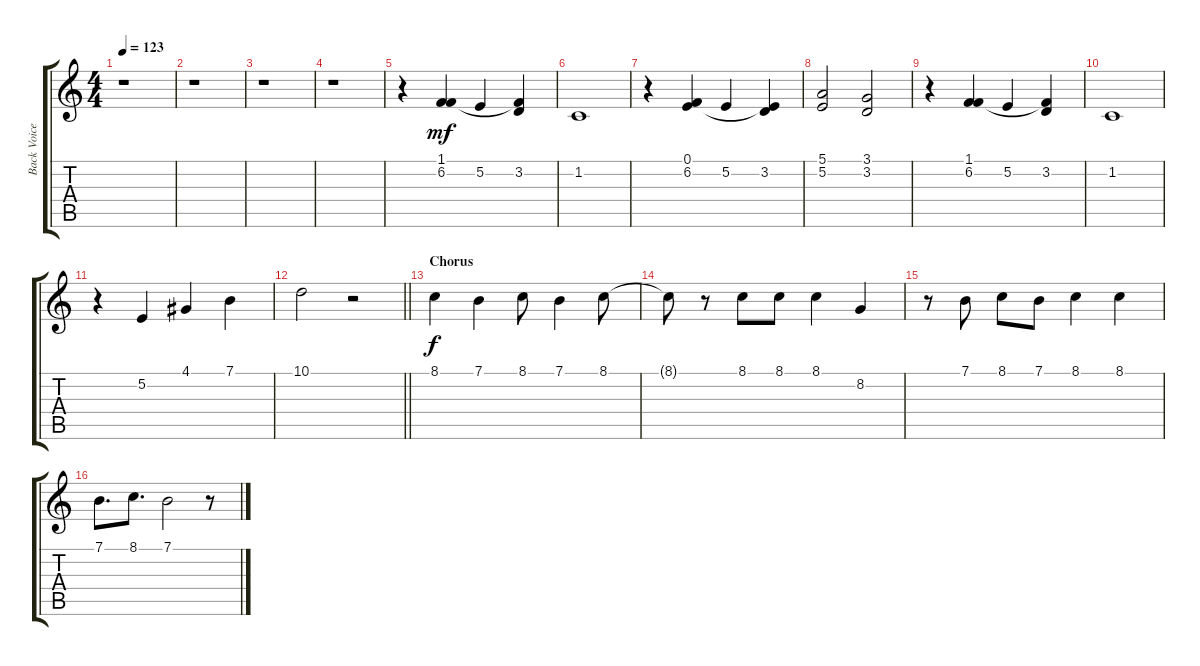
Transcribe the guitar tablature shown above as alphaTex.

\track ("Back Voice" "Back Voice") {instrument tenorsax}
\staff {score tabs}
\tuning (E4 B3 G3 D3 A2 E2) {hide}
\ts (4 4)
\tempo 123
\clef g2
\ks c
r.1{dy mp} |
r.1 |
r.1 |
r.1 |
r.4 (1.1 6.2).4{dy mf} 5.2.4 (1.1{t} 3.2).4 |
1.2.1 |
r.4 (0.1 6.2).4 5.2.4 (0.1{t} 3.2).4 |
(5.1 5.2).2 (3.1 3.2).2 |
r.4 (1.1 6.2).4 5.2.4 (1.1{t} 3.2).4 |
1.2.1 |
r.4 5.2.4 4.1.4 7.1.4 |
\barLineRight lightlight
10.1.2 r.2 |
\section ("" "Chorus")
8.1.4{dy f} 7.1.4 8.1.8 7.1.4 8.1.8 |
8.1{t}.8 r.8 8.1.8 8.1.8 8.1.4 8.2.4 |
r.8 7.1.8 8.1.8 7.1.8 8.1.4 8.1.4 |
7.1.8{d} 8.1.8{d} 7.1.2 r.8
